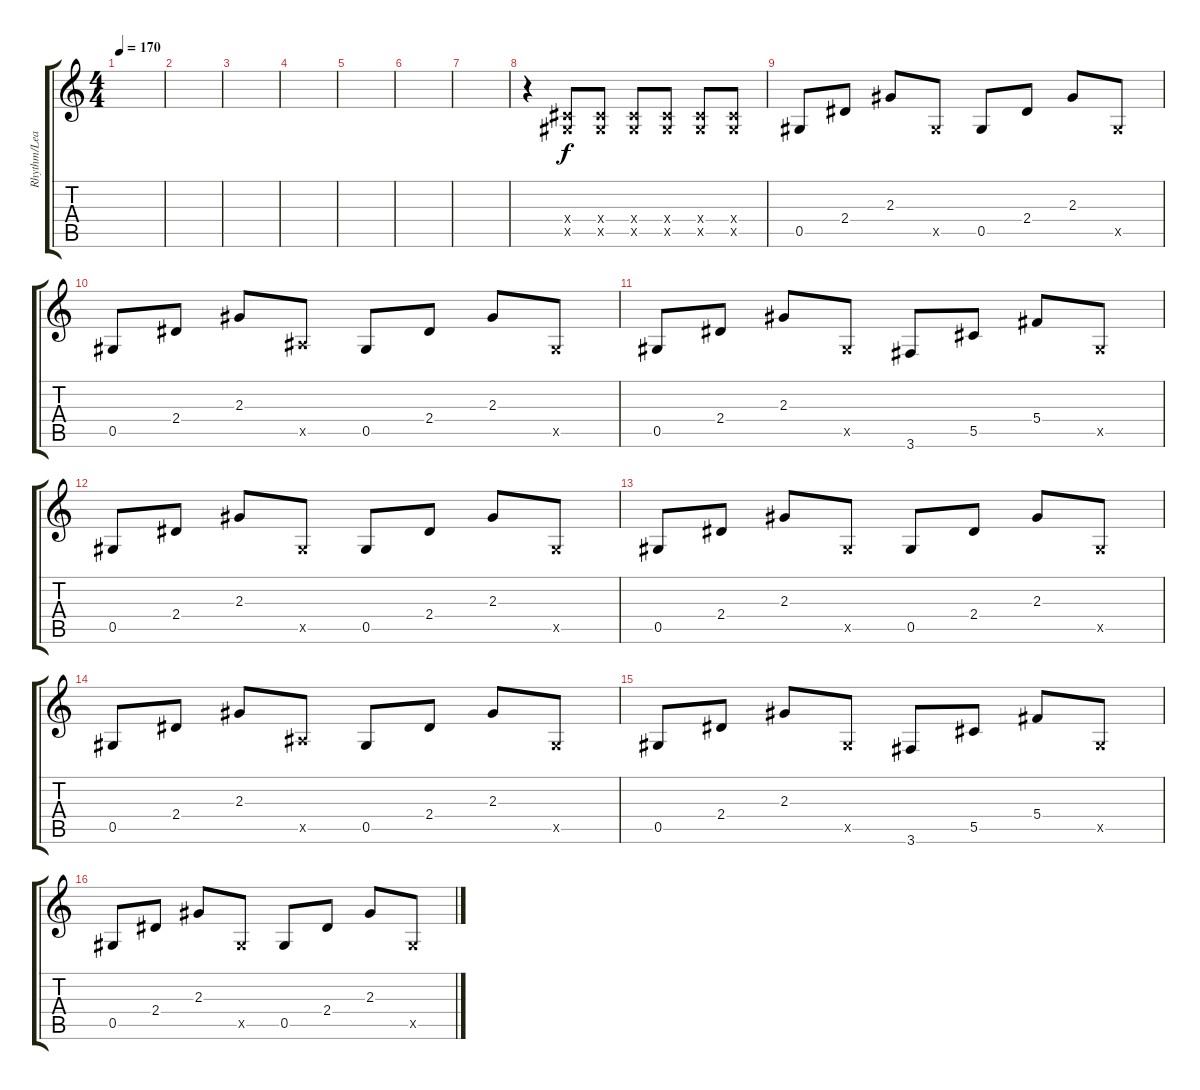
\track ("Rhythm/Lead Guitar - Badi Boy" "Rhythm/Lea") {instrument overdrivenguitar}
\staff {score tabs}
\tuning (Eb4 Bb3 Gb3 Db3 Ab2 Eb2) {hide}
\ts (4 4)
\tempo 170
\clef g2
\ks c
|
|
|
|
|
|
|
r.4{volume 16} (0.4{x} 0.5{x}).8 (0.4{x} 0.5{x}).8 (0.4{x} 0.5{x}).8 (0.4{x} 0.5{x}).8 (0.4{x} 0.5{x}).8 (0.4{x} 0.5{x}).8 |
0.5.8{volume 16} 2.4.8 2.3.8 0.5{x}.8 0.5.8 2.4.8 2.3.8 0.5{x}.8 |
0.5.8 2.4.8 2.3.8 2.5{x}.8 0.5.8 2.4.8 2.3.8 0.5{x}.8 |
0.5.8 2.4.8 2.3.8 0.5{x}.8 3.6.8 5.5.8 5.4.8 0.5{x}.8 |
0.5.8 2.4.8 2.3.8 0.5{x}.8 0.5.8 2.4.8 2.3.8 0.5{x}.8 |
0.5.8 2.4.8 2.3.8 0.5{x}.8 0.5.8 2.4.8 2.3.8 0.5{x}.8 |
0.5.8 2.4.8 2.3.8 2.5{x}.8 0.5.8 2.4.8 2.3.8 0.5{x}.8 |
0.5.8 2.4.8 2.3.8 0.5{x}.8 3.6.8 5.5.8 5.4.8 0.5{x}.8 |
0.5.8 2.4.8 2.3.8 0.5{x}.8 0.5.8 2.4.8 2.3.8 0.5{x}.8
